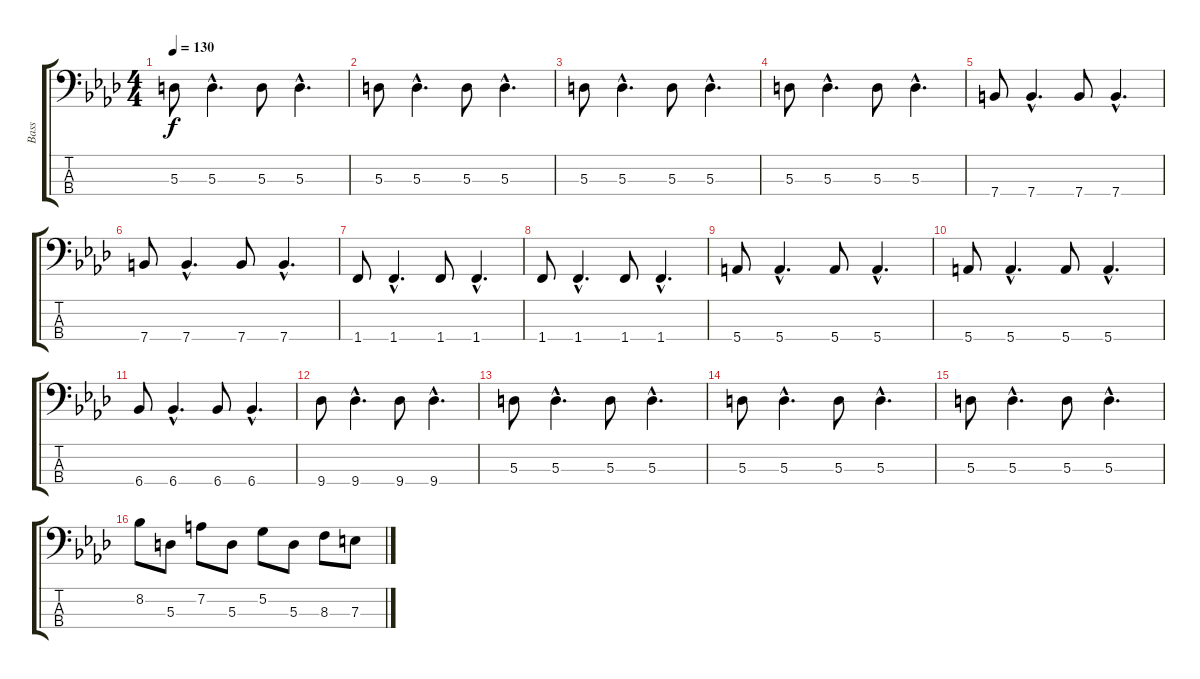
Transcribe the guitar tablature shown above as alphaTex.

\track ("Bass" "Bass") {instrument electricbasspick}
\staff {score tabs}
\tuning (G2 D2 A1 E1) {hide}
\ts (4 4)
\tempo 130
\clef f4
\ks ab
5.3.8{dy f} 5.3{hac}.4{d} 5.3.8 5.3{hac}.4{d} |
5.3.8 5.3{hac}.4{d} 5.3.8 5.3{hac}.4{d} |
5.3.8 5.3{hac}.4{d} 5.3.8 5.3{hac}.4{d} |
5.3.8 5.3{hac}.4{d} 5.3.8 5.3{hac}.4{d} |
7.4.8 7.4{hac}.4{d} 7.4.8 7.4{hac}.4{d} |
7.4.8 7.4{hac}.4{d} 7.4.8 7.4{hac}.4{d} |
1.4.8 1.4{hac}.4{d} 1.4.8 1.4{hac}.4{d} |
1.4.8 1.4{hac}.4{d} 1.4.8 1.4{hac}.4{d} |
5.4.8 5.4{hac}.4{d} 5.4.8 5.4{hac}.4{d} |
5.4.8 5.4{hac}.4{d} 5.4.8 5.4{hac}.4{d} |
6.4.8 6.4{hac}.4{d} 6.4.8 6.4{hac}.4{d} |
9.4.8 9.4{hac}.4{d} 9.4.8 9.4{hac}.4{d} |
5.3.8 5.3{hac}.4{d} 5.3.8 5.3{hac}.4{d} |
5.3.8 5.3{hac}.4{d} 5.3.8 5.3{hac}.4{d} |
5.3.8 5.3{hac}.4{d} 5.3.8 5.3{hac}.4{d} |
8.2.8 5.3.8 7.2.8 5.3.8 5.2.8 5.3.8 8.3.8 7.3.8
